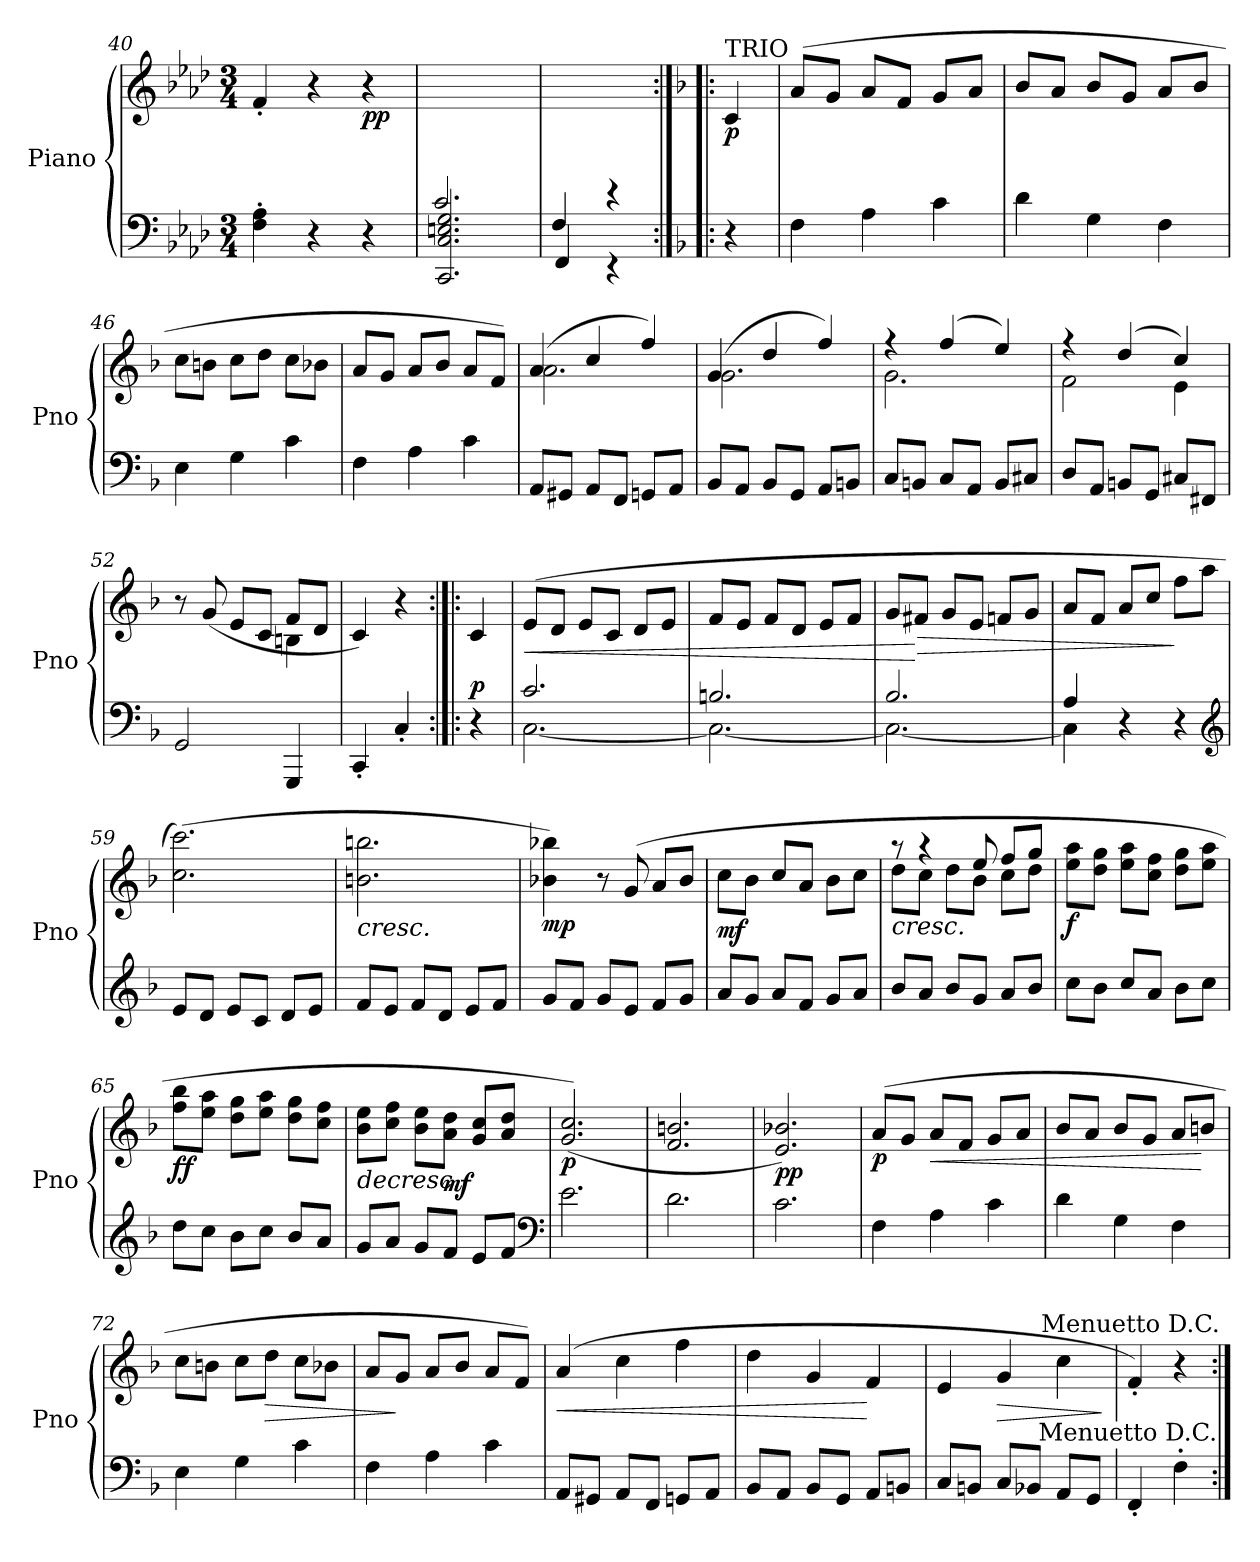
**kern	**kern	**dynam
*part1	*part1	*part1
*staff2	*staff1	*staff1/2
*I"Piano	*	*
*I'Pno	*	*
*clefF4	*clefG2	*
*k[b-e-a-d-]	*k[b-e-a-d-]	*
*A-:	*A-:	*
*M3/4	*M3/4	*
=40	=40	=40
4F\' 4A-\'	4f'/	.
4r	4r	.
!	!	!LO:DY:b
4r	4r	pp
=41	=41	=41
*^	*	*
2.c/	2.CC/ 2.C/ 2.En/ 2.G/	2.ryy	.
=42	=42	=42	=42
4F/	4FF/	4ryy	.
4ryy	4rEE	4rCC	.
*v	*v	*	*
!!LO:PB:g=z
=43:|!|:	=43:|!|:	=43:|!|:
*k[b-]	*k[b-]	*
*F:	*F:	*
*^	*	*
!	!	!LO:TX:a:t=TRIO	!
!	!	!	!LO:DY:b
*v	*v	*	*
4r	4c/	p
=44	=44	=44
4F\	(8a/L	.
.	8g/J	.
4A\	8a/L	.
.	8f/J	.
4c\	8g/L	.
.	8a/J	.
=45	=45	=45
4d\	8b-/L	.
.	8a/J	.
4G\	8b-/L	.
.	8g/J	.
4F\	8a/L	.
.	8b-/J	.
=46	=46	=46
4E\	8cc\L	.
.	8bn\J	.
4G\	8cc\L	.
.	8dd\J	.
4c\	8cc\L	.
.	8b-X\J	.
=47	=47	=47
4F\	8a/L	.
.	8g/J	.
4A\	8a/L	.
.	8b-/J	.
4c\	8a/L	.
.	8f/J)	.
=48	=48	=48
*	*^	*
8AA/L	(4a/	2.a\	.
8GG#X/J	.	.	.
8AA/L	4cc/	.	.
8FF/J	.	.	.
8GGn/L	4ff/)	.	.
8AA/J	.	.	.
=49	=49	=49	=49
8BB-/L	(4g/	2.g\	.
8AA/J	.	.	.
8BB-/L	4dd/	.	.
8GG/J	.	.	.
8AA/L	4ff/)	.	.
8BBn/J	.	.	.
!!LO:LB:g=z	!!
=50	=50	=50	=50
8C/L	4rff	2.g\	.
8BBn/J	.	.	.
8C/L	(4ff/	.	.
8AA/J	.	.	.
8BB/L	4ee/)	.	.
8C#X/J	.	.	.
=51	=51	=51	=51
8D/L	4rff	2f\	.
8AA/J	.	.	.
8BBn/L	(4dd/	.	.
8GG/J	.	.	.
8C#X/L	4cc/)	4e\	.
8FF#X/J	.	.	.
=52	=52	=52	=52
2GG/	8r	2ryy	.
.	(8g/	.	.
.	8e/L	.	.
.	8c/J	.	.
4GGG/	8f/L	4Bn\	.
.	8d/J	.	.
*	*v	*v	*
=53	=53	=53
4CC'/	4c/)	.
4C'/	4r	.
=54:|!|:	=54:|!|:	=54:|!|:
!	!	!LO:DY:a=2
4r	4c/	p
=55	=55	=55
*^	*	*
!	!	!	!LO:HP:b
2.c/	[2.C\	(8e/L	<
.	.	8d/J	.
.	.	8e/L	.
.	.	8c/J	.
.	.	8d/L	.
.	.	8e/J	.
=56	=56	=56	=56
2.Bn/	2.C\_	8f/L	.
.	.	8e/J	.
.	.	8f/L	.
.	.	8d/J	.
.	.	8e/L	.
.	.	8f/J	.
!!LO:LB:g=z
=57	=57	=57	=57
2.B-/	2.C\_	8g/L	.
!	!	!	!LO:HP:n=1:b
.	.	8f#X/J	[ >
.	.	8g/L	.
.	.	8e/J	.
.	.	8fn/L	.
.	.	8g/J	.
=58	=58	=58	=58
4A/	4C\]	8a/L	.
.	.	8f/J	.
4r	2ryy	8a/L	.
.	.	8cc/J	.
4r	.	8ff\L	]
.	.	8aa\J	.
*v	*v	*	*
*clefG2	*	*
=59	=59	=59
8e/L	(2.cc\ 2.ccc\)	.
8d/J	.	.
8e/L	.	.
8c/J	.	.
8d/L	.	.
8e/J	.	.
=60	=60	=60
!	!	!LO:HP:b
8f/L	2.bn\ 2.bbn\	<
8e/J	.	.
8f/L	.	.
8d/J	.	.
8e/L	.	.
8f/J	.	.
=61	=61	=61
!	!	!LO:DY:b
8g/L	4b-X\ 4bb-X\)	mp
8f/J	.	.
8g/L	8r	.
8e/J	(8g/	.
8f/L	8a/L	.
8g/J	8b-/J	.
.	.	[
=62	=62	=62
!	!	!LO:DY:b
8a/L	8cc\L	mf
8g/J	8b-\J	.
8a/L	8cc/L	.
8f/J	8a/J	.
8g/L	8b-\L	.
8a/J	8cc\J	.
=63	=63	=63
!	!	!LO:HP:b
*	*^	*
8b-/L	8dd\L	8raa	<
8a/J	8cc\J	4raa	.
8b-/L	8dd\L	.	.
8g/J	8b-\J	8ee/	.
8a/L	8cc\L	8ff/L	.
8b-/J	8dd\J	8gg/J	.
!!LO:LB:g=z
=64	=64	=64	=64
!	!	!	!LO:DY:b
*	*v	*v	*
8cc\L	8ee\ 8aa\L	f
8b-\J	8dd\ 8gg\J	.
8cc/L	8ee\ 8aa\L	.
8a/J	8cc\ 8ff\J	.
8b-\L	8dd\ 8gg\L	.
8cc\J	8ee\ 8aa\J	.
.	.	[
=65	=65	=65
!	!	!LO:DY:b
8dd\L	8ff\ 8bb-\L	ff
8cc\J	8ee\ 8aa\J	.
8b-\L	8dd\ 8gg\L	.
8cc\J	8ee\ 8aa\J	.
8b-/L	8dd\ 8gg\L	.
8a/J	8cc\ 8ff\J	.
=66	=66	=66
!	!	!LO:HP:b
8g/L	8b-\ 8ee\L	>
8a/J	8cc\ 8ff\J	.
8g/L	8b-\ 8ee\L	.
!	!	!LO:DY:b
8f/J	8a\ 8dd\J	mf
8e/L	8g/ 8cc/L	.
8f/J	8a/ 8dd/J	.
*clefF4	*	*
.	.	]
=67	=67	=67
!	!	!LO:DY:b
2.e\	(2.g/ 2.cc/)	p
=68	=68	=68
2.d\	2.f/ 2.bn/	.
=69	=69	=69
!	!	!LO:DY:b
2.c\	2.e/ 2.b-X/)	pp
=70	=70	=70
!	!	!LO:DY:b
4F\	(8a/L	p
.	8g/J	.
!	!	!LO:HP:b
4A\	8a/L	<
.	8f/J	.
4c\	8g/L	.
.	8a/J	.
=71	=71	=71
4d\	8b-/L	.
.	8a/J	.
4G\	8b-/L	.
.	8g/J	.
4F\	8a/L	.
.	8bn/J	[
=72	=72	=72
4E\	8cc\L	.
.	8bn\J	.
4G\	8cc\L	.
!	!	!LO:HP:b
.	8dd\J	>
4c\	8cc\L	.
.	8b-X\J	.
!!LO:LB:g=z
=73	=73	=73
4F\	8a/L	.
.	8g/J	]
4A\	8a/L	.
.	8b-/J	.
4c\	8a/L	.
.	8f/J)	.
=74	=74	=74
!	!	!LO:HP:b
8AA/L	(4a/	<
8GG#X/J	.	.
8AA/L	4cc\	.
8FF/J	.	.
8GGn/L	4ff\	.
8AA/J	.	.
=75	=75	=75
8BB-/L	4dd\	.
8AA/J	.	.
8BB-/L	4g/	.
8GG/J	.	.
8AA/L	4f/	[
8BBn/J	.	.
=76	=76	=76
8C/L	4e/	.
8BBn/J	.	.
!	!	!LO:HP:b
8C/L	4g/	>
8BB-X/J	.	.
8AA/L	4cc\	.
8GG/J	.	.
.	.	]
=77	=77	=77
4FF'/	4f'/)	.
4F'\	4r	.
!	!LO:TX:a:t=Menuetto D.C.	!
!LO:TX:a:t=Menuetto D.C.	!	!
=:|!	=:|!	=:|!
*-	*-	*-
